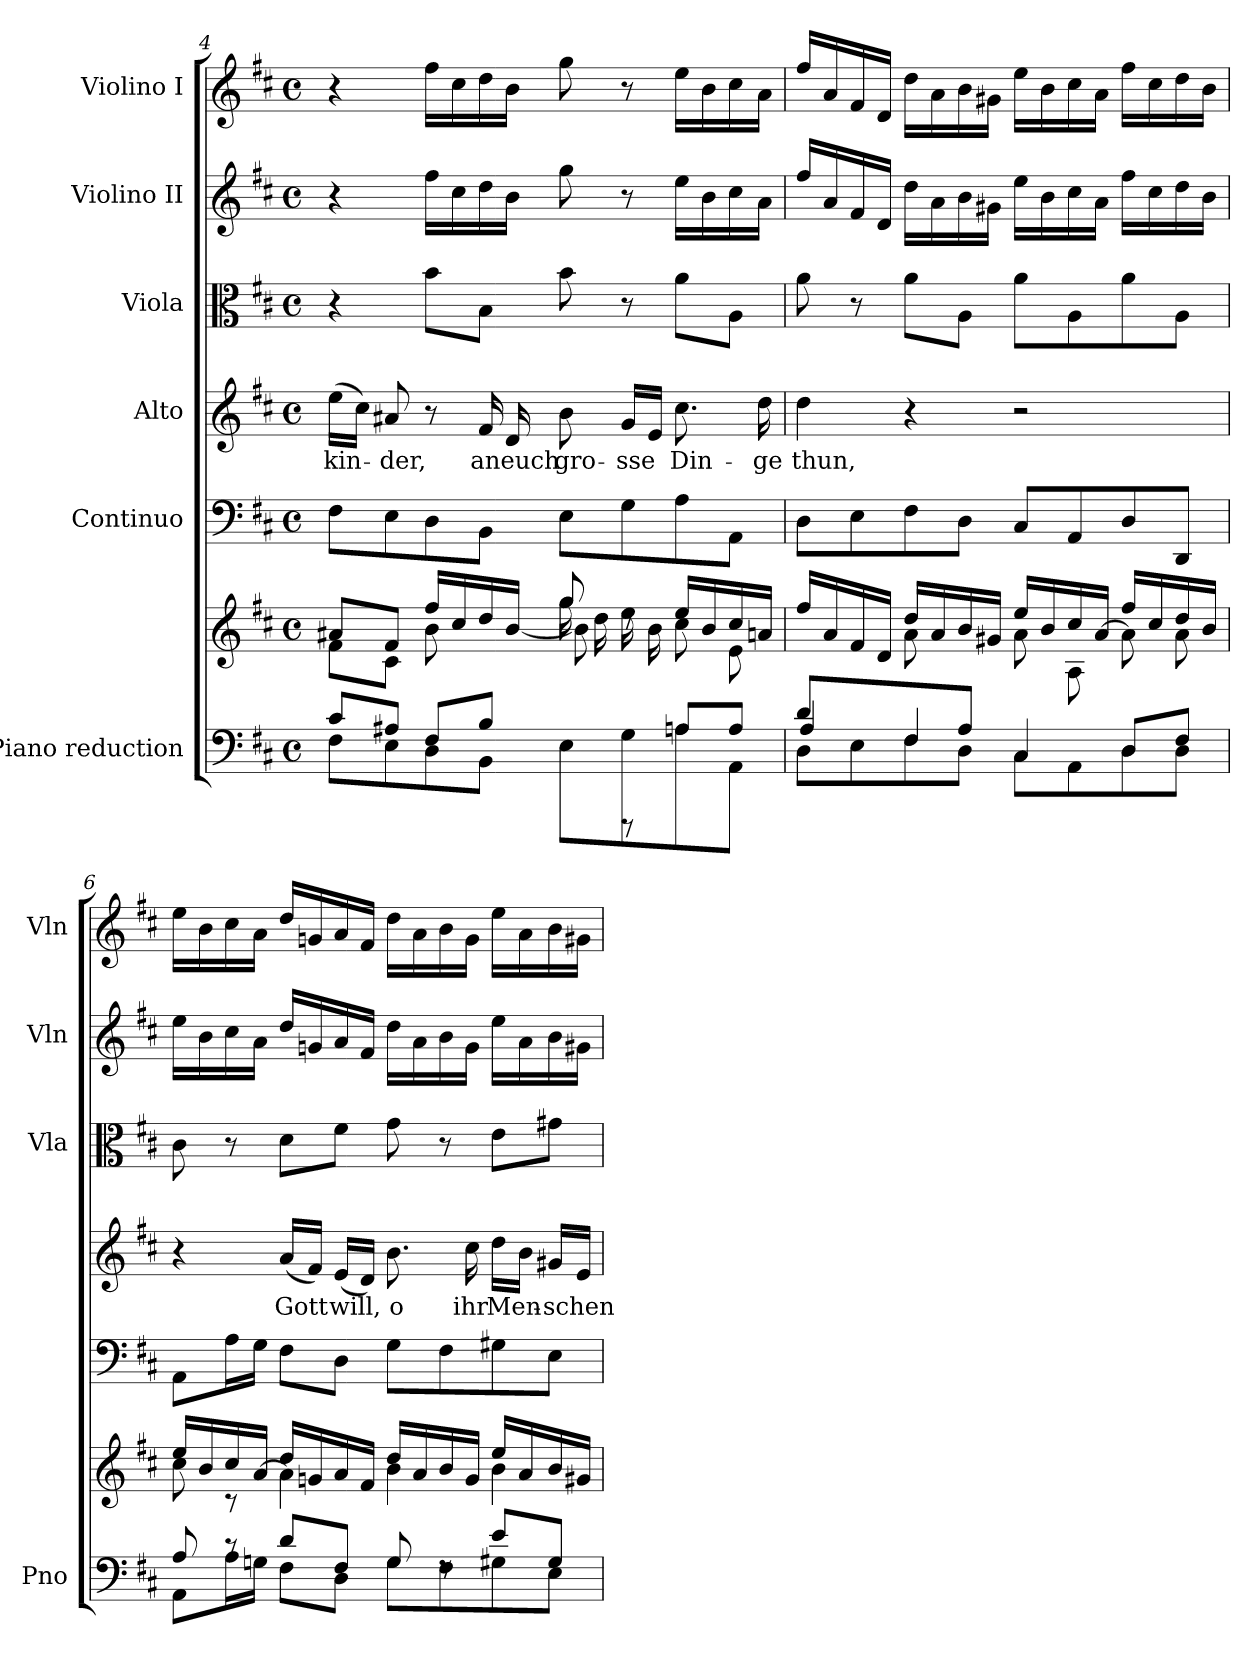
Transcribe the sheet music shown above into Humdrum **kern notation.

**kern	**kern	**kern	**kern	**text	**kern	**kern	**kern
*part6	*part6	*part5	*part4	*part4	*part3	*part2	*part1
*staff7	*staff6	*staff5	*staff4	*staff4	*staff3	*staff2	*staff1
*I"Piano reduction	*	*I"Continuo	*I"Alto	*	*I"Viola	*I"Violino II	*I"Violino I
*I'Pno	*	*	*	*	*I'Vla	*I'Vln	*I'Vln
!!LO:LB:g=z
*clefF4	*clefG2	*clefF4	*clefG2	*	*clefC3	*clefG2	*clefG2
*k[f#c#]	*k[f#c#]	*k[f#c#]	*k[f#c#]	*	*k[f#c#]	*k[f#c#]	*k[f#c#]
*M4/4	*M4/4	*M4/4	*M4/4	*	*M4/4	*M4/4	*M4/4
*met(c)	*met(c)	*met(c)	*met(c)	*	*met(c)	*met(c)	*met(c)
=4	=4	=4	=4	=4	=4	=4	=4
*^	*^	*	*	*	*	*	*
*	*^	*	*^	*	*	*	*	*	*
!	!	!	!	!	!	!	!	!LO:LY:b	!	!	!
4.ryy	8c#/L	8F#\L	8a#X/L	8f#\L	2ryy	8F#\L	(>16ee\LL	-kin-	4r	4r	4r
.	.	.	.	.	.	.	16cc#\JJ)	.	.	.	.
!	!	!	!	!	!	!	!	!LO:LY:b	!	!	!
.	8A#X/J	8E\	8f#/J	8c#\J	.	8E\	8a#X/	-der,	.	.	.
.	8F#/L	8D\	16ff#/LL	8b\L	.	8D\	8r	.	8b\L	16ff#\LL	16ff#\LL
.	.	.	16cc#/	.	.	.	.	.	.	16cc#\	16cc#\
!	!	!	!	!	!	!	!	!LO:LY:b	!	!	!
8B/J	8B/J	8BB\J	16dd/	8ryy	.	8BB\J	16f#/	an	8B\J	16dd\	16dd\
!	!	!	!	!	!	!	!	!LO:LY:b	!	!	!
.	.	.	[16b/JJ	.	.	.	16d/	euch	.	16b\JJ	16b\JJ
!	!	!	!	!	!	!	!	!LO:LY:b	!	!	!
2ryy	8ryy	8E\L	8gg/	16gg\LL	8b\]	8E\L	8b\	gro-	8b\	8gg\	8gg\
.	.	.	.	16dd\	.	.	.	.	.	.	.
!	!	!	!	!	!	!	!	!LO:LY:b	!	!	!
.	8rDDD	8G\	8rdd	16ee\	4.ryy	8G\	16g/LL	-sse	8r	8r	8r
.	.	.	.	16b\JJ	.	.	16e/JJ	.	.	.	.
!	!	!	!	!	!	!	!	!LO:LY:b	!	!	!
.	8An/L	8A\	16ee/LL	8cc#\L	.	8A\	8.cc#\	Din-	8a\L	16ee\LL	16ee\LL
.	.	.	16b/	.	.	.	.	.	.	16b\	16b\
.	8A/J	8AA\J	16cc#/	8e\J	.	8AA\J	.	.	8A\J	16cc#\	16cc#\
!	!	!	!	!	!	!	!	!LO:LY:b	!	!	!
.	.	.	16an/JJ	.	.	.	16dd\	-ge	.	16a\JJ	16a\JJ
*	*	*	*	*v	*v	*	*	*	*	*	*
=5	=5	=5	=5	=5	=5	=5	=5	=5	=5	=5
!	!	!	!	!	!	!	!LO:LY:b	!	!	!
4d/	4A/	8D\L	16ff#/LL	4ryy	8D\L	4dd\	thun,	8a\	16ff#/LL	16ff#/LL
.	.	.	16a/	.	.	.	.	.	16a/	16a/
.	.	8E\	16f#/	.	8E\	.	.	8r	16f#/	16f#/
.	.	.	16d/JJ	.	.	.	.	.	16d/JJ	16d/JJ
8ryy	4F#/	8F#\	16dd/LL	8a\L	8F#\	4r	.	8a\L	16dd\LL	16dd\LL
.	.	.	16a/	.	.	.	.	.	16a\	16a\
8A/J	.	8D\J	16b/	8ryy	8D\J	.	.	8A\J	16b\	16b\
.	.	.	16g#X/JJ	.	.	.	.	.	16g#X\JJ	16g#X\JJ
2ryy	4C#/	8C#\L	16ee/LL	8a\L	8C#/L	2r	.	8a\L	16ee\LL	16ee\LL
.	.	.	16b/	.	.	.	.	.	16b\	16b\
.	.	8AA\	16cc#/	8A\J	8AA/	.	.	8A\	16cc#\	16cc#\
.	.	.	[16a/JJ	.	.	.	.	.	16a\JJ	16a\JJ
.	8D/L	8D\	16ff#/LL	8a\L]	8D/	.	.	8a\	16ff#\LL	16ff#\LL
.	.	.	16cc#/	.	.	.	.	.	16cc#\	16cc#\
.	8F#/J	8D\J	16dd/	8a\J	8DD/J	.	.	8A\J	16dd\	16dd\
.	.	.	16b/JJ	.	.	.	.	.	16b\JJ	16b\JJ
*	*v	*v	*	*	*	*	*	*	*	*
=6	=6	=6	=6	=6	=6	=6	=6	=6	=6
8A/	8AA\L	16ee/LL	8cc#\	8AA\L	4r	.	8c#\	16ee\LL	16ee\LL
.	.	16b/	.	.	.	.	.	16b\	16b\
8rc	16A\L	16cc#/	8r	16A\L	.	.	8r	16cc#\	16cc#\
.	16Gn\JJ	[16a/JJ	.	16G\JJ	.	.	.	16a\JJ	16a\JJ
!	!	!	!	!	!	!LO:LY:b	!	!	!
8d/L	8F#\L	16dd/LL	4a\]	8F#\L	(<16a/LL	Gott	8d\L	16dd/LL	16dd/LL
.	.	16gn/	.	.	16f#/JJ)	.	.	16gn/	16gn/
!	!	!	!	!	!	!LO:LY:b	!	!	!
8F#/J	8D\J	16a/	.	8D\J	(<16e/LL	will,	8f#\J	16a/	16a/
.	.	16f#/JJ	.	.	16d/JJ)	.	.	16f#/JJ	16f#/JJ
!	!	!	!	!	!	!LO:LY:b	!	!	!
8G/	8G\L	16dd/LL	4b\	8G\L	8.b\	o	8g\	16dd\LL	16dd\LL
.	.	16a/	.	.	.	.	.	16a\	16a\
8rF	8F#\	16b/	.	8F#\	.	.	8r	16b\	16b\
!	!	!	!	!	!	!LO:LY:b	!	!	!
.	.	16g/JJ	.	.	16cc#\	ihr	.	16g\JJ	16g\JJ
!	!	!	!	!	!	!LO:LY:b	!	!	!
8e/L	8G#X\	16ee/LL	4b\	8G#X\	16dd\LL	Men-	8e\L	16ee\LL	16ee\LL
.	.	16a/	.	.	16b\JJ	.	.	16a\	16a\
!	!	!	!	!	!	!LO:LY:b	!	!	!
8G#/J	8E\J	16b/	.	8E\J	16g#X/LL	-schen-	8g#X\J	16b\	16b\
.	.	16g#X/JJ	.	.	16e/JJ	.	.	16g#X\JJ	16g#X\JJ
*v	*v	*	*	*	*	*	*	*	*
*	*v	*v	*	*	*	*	*	*
=	=	=	=	=	=	=	=
*-	*-	*-	*-	*-	*-	*-	*-
